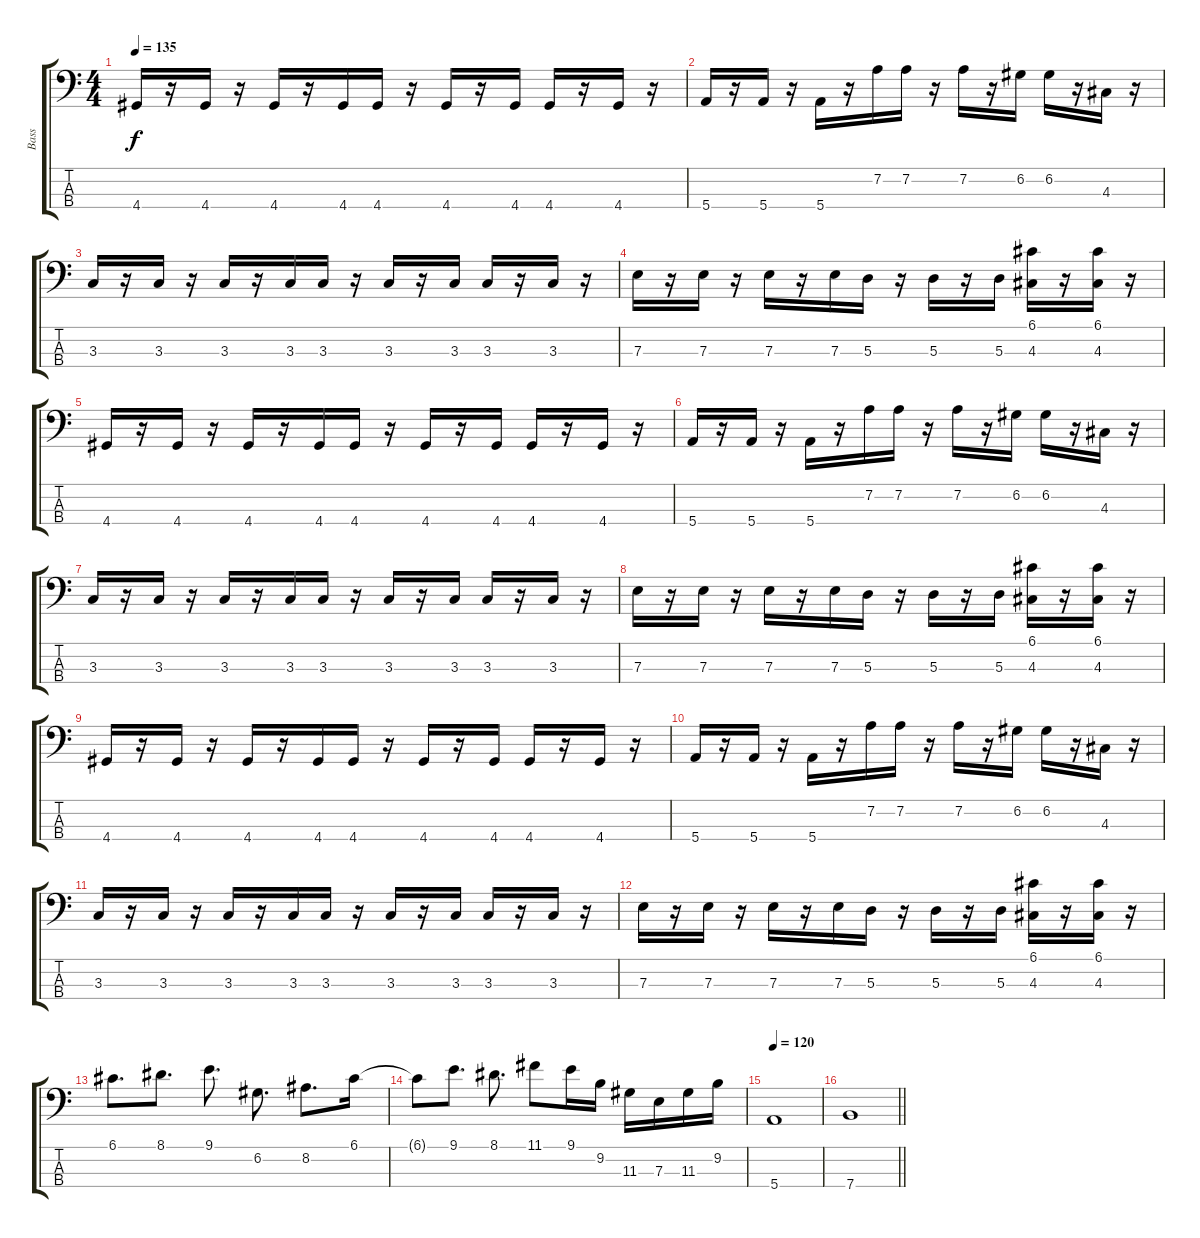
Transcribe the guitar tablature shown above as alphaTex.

\track ("Bass" "Bass") {instrument electricbasspick}
\staff {score tabs}
\tuning (G2 D2 A1 E1) {hide}
\ts (4 4)
\tempo 135
\clef f4
\ks c
4.4.16{dy f} r.16 4.4.16 r.16 4.4.16 r.16 4.4.16 4.4.16 r.16 4.4.16 r.16 4.4.16 4.4.16 r.16 4.4.16 r.16 |
5.4.16 r.16 5.4.16 r.16 5.4.16 r.16 7.2.16 7.2.16 r.16 7.2.16 r.16 6.2.16 6.2.16 r.16 4.3.16 r.16 |
3.3.16 r.16 3.3.16 r.16 3.3.16 r.16 3.3.16 3.3.16 r.16 3.3.16 r.16 3.3.16 3.3.16 r.16 3.3.16 r.16 |
7.3.16 r.16 7.3.16 r.16 7.3.16 r.16 7.3.16 5.3.16 r.16 5.3.16 r.16 5.3.16 (6.1 4.3).16 r.16 (6.1 4.3).16 r.16 |
4.4.16 r.16 4.4.16 r.16 4.4.16 r.16 4.4.16 4.4.16 r.16 4.4.16 r.16 4.4.16 4.4.16 r.16 4.4.16 r.16 |
5.4.16 r.16 5.4.16 r.16 5.4.16 r.16 7.2.16 7.2.16 r.16 7.2.16 r.16 6.2.16 6.2.16 r.16 4.3.16 r.16 |
3.3.16 r.16 3.3.16 r.16 3.3.16 r.16 3.3.16 3.3.16 r.16 3.3.16 r.16 3.3.16 3.3.16 r.16 3.3.16 r.16 |
7.3.16 r.16 7.3.16 r.16 7.3.16 r.16 7.3.16 5.3.16 r.16 5.3.16 r.16 5.3.16 (6.1 4.3).16 r.16 (6.1 4.3).16 r.16 |
4.4.16 r.16 4.4.16 r.16 4.4.16 r.16 4.4.16 4.4.16 r.16 4.4.16 r.16 4.4.16 4.4.16 r.16 4.4.16 r.16 |
5.4.16 r.16 5.4.16 r.16 5.4.16 r.16 7.2.16 7.2.16 r.16 7.2.16 r.16 6.2.16 6.2.16 r.16 4.3.16 r.16 |
3.3.16 r.16 3.3.16 r.16 3.3.16 r.16 3.3.16 3.3.16 r.16 3.3.16 r.16 3.3.16 3.3.16 r.16 3.3.16 r.16 |
7.3.16 r.16 7.3.16 r.16 7.3.16 r.16 7.3.16 5.3.16 r.16 5.3.16 r.16 5.3.16 (6.1 4.3).16 r.16 (6.1 4.3).16 r.16 |
6.1.8{d} 8.1.8{d} 9.1.8{d} 6.2.8{d} 8.2.8{d} 6.1.16 |
6.1{t}.8 9.1.8{d} 8.1.8{d} 11.1.8 9.1.16 9.2.16 11.3.16 7.3.16 11.3.16 9.2.16 |
\tempo 120
5.4.1 |
\barLineRight lightlight
7.4.1
